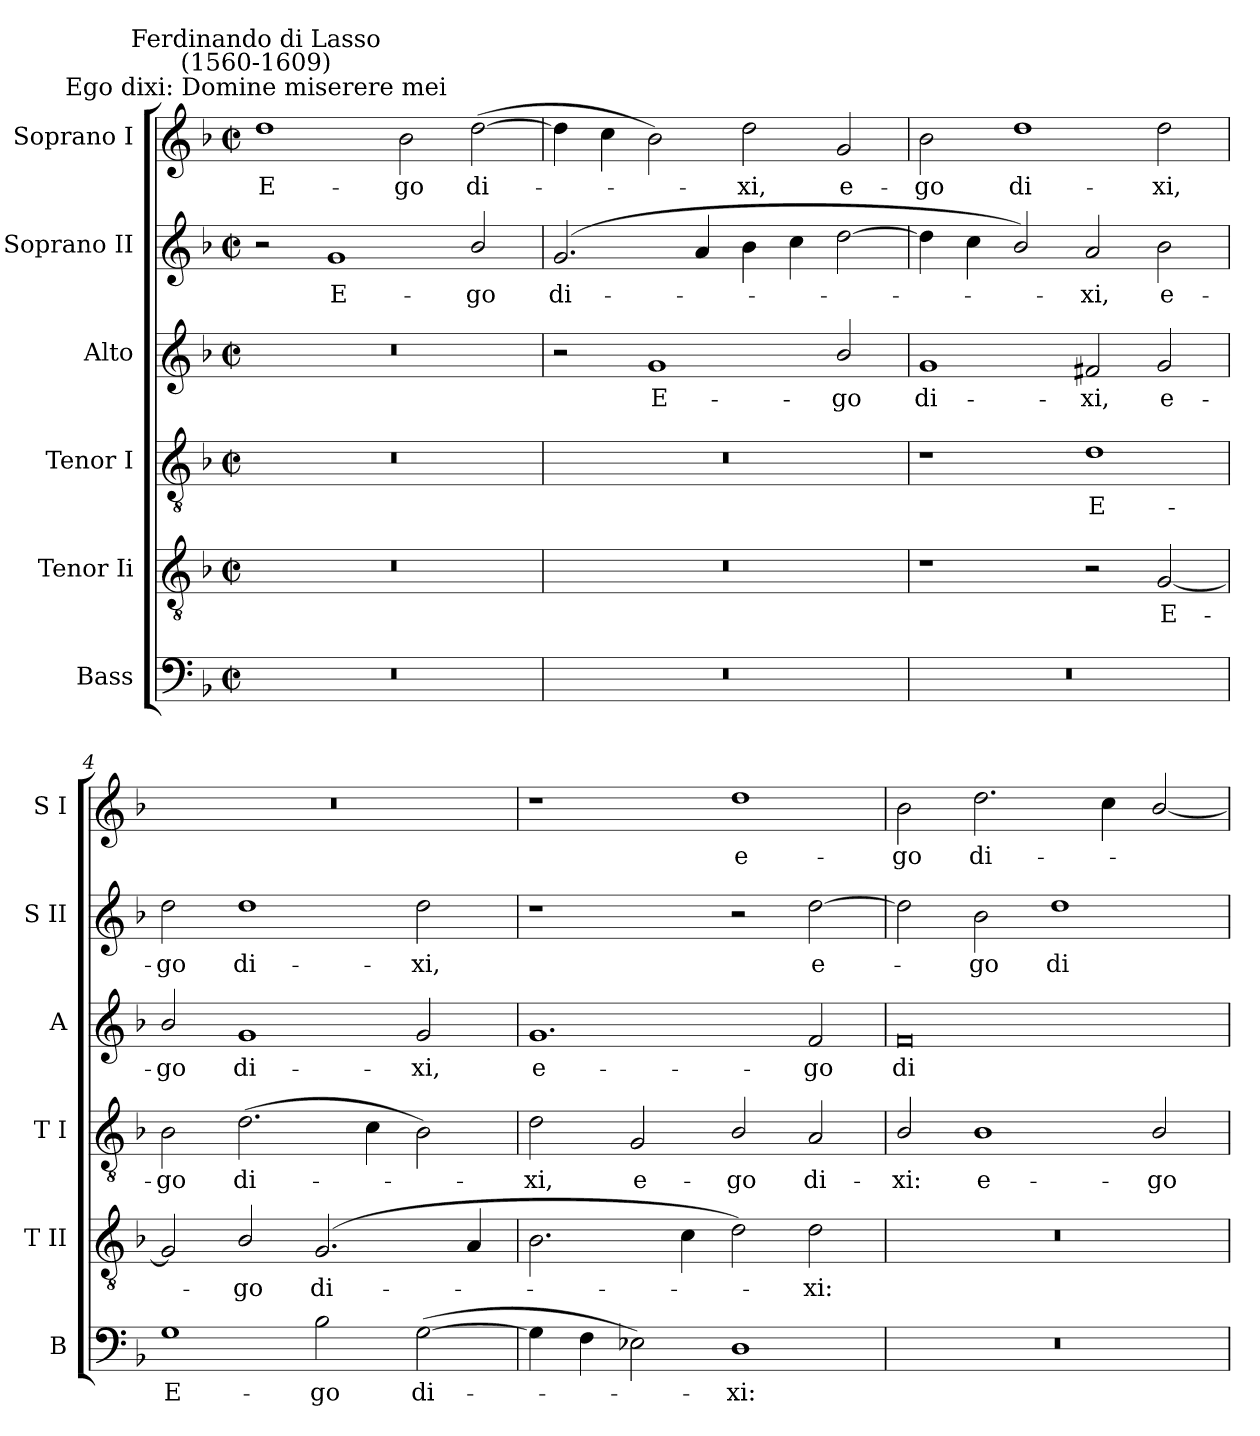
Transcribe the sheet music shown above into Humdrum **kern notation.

**kern	**text	**kern	**text	**kern	**text	**kern	**text	**kern	**text	**kern	**text
*part6	*part6	*part5	*part5	*part4	*part4	*part3	*part3	*part2	*part2	*part1	*part1
*staff6	*staff6	*staff5	*staff5	*staff4	*staff4	*staff3	*staff3	*staff2	*staff2	*staff1	*staff1
*I"Bass	*	*I"Tenor Ii	*	*I"Tenor I	*	*I"Alto	*	*I"Soprano II	*	*I"Soprano I	*
*I'B	*	*I'T II	*	*I'T I	*	*I'A	*	*I'S II	*	*I'S I	*
*clefF4	*	*clefGv2	*	*clefGv2	*	*clefG2	*	*clefG2	*	*clefG2	*
*k[b-]	*	*k[b-]	*	*k[b-]	*	*k[b-]	*	*k[b-]	*	*k[b-]	*
*F:	*	*F:	*	*F:	*	*F:	*	*F:	*	*F:	*
*M4/2	*	*M4/2	*	*M4/2	*	*M4/2	*	*M4/2	*	*M4/2	*
*met(c|)	*	*met(c|)	*	*met(c|)	*	*met(c|)	*	*met(c|)	*	*met(c|)	*
=1	=1	=1	=1	=1	=1	=1	=1	=1	=1	=1	=1
!	!	!	!	!	!	!	!	!	!	!LO:TX:a:cj:t=Ego dixi&colon; Domine miserere mei	!
!	!	!	!	!	!	!	!	!	!	!LO:TX:a:cj:t=Ferdinando di Lasso\n(1560-1609)	!
!	!	!	!	!	!	!	!	!	!	!	!LO:LY:b
0r	.	0r	.	0r	.	0r	.	2r	.	1dd	E-
!	!	!	!	!	!	!	!	!	!LO:LY:b	!	!
.	.	.	.	.	.	.	.	1g	E-	.	.
!	!	!	!	!	!	!	!	!	!	!	!LO:LY:b
.	.	.	.	.	.	.	.	.	.	2b-	-go
!	!	!	!	!	!	!	!	!	!LO:LY:b	!	!LO:LY:b
.	.	.	.	.	.	.	.	2b-/	-go	(>[2dd	di-
=2	=2	=2	=2	=2	=2	=2	=2	=2	=2	=2	=2
!	!	!	!	!	!	!	!	!	!LO:LY:b	!	!
0r	.	0r	.	0r	.	2r	.	(>2.g	di-	4dd]	.
.	.	.	.	.	.	.	.	.	.	4cc	.
!	!	!	!	!	!	!	!LO:LY:b	!	!	!	!
.	.	.	.	.	.	1g	E-	.	.	2b-)	.
.	.	.	.	.	.	.	.	4a	.	.	.
!	!	!	!	!	!	!	!	!	!	!	!LO:LY:b
.	.	.	.	.	.	.	.	4b-	.	2dd	xi,
.	.	.	.	.	.	.	.	4cc	.	.	.
!	!	!	!	!	!	!	!LO:LY:b	!	!	!	!LO:LY:b
.	.	.	.	.	.	2b-/	-go	[2dd	.	2g	e-
=3	=3	=3	=3	=3	=3	=3	=3	=3	=3	=3	=3
!	!	!	!	!	!	!	!LO:LY:b	!	!	!	!LO:LY:b
0r	.	1r	.	1r	.	1g	di-	4dd]	.	2b-	-go
.	.	.	.	.	.	.	.	4cc	.	.	.
!	!	!	!	!	!	!	!	!	!	!	!LO:LY:b
.	.	.	.	.	.	.	.	2b-/)	.	1dd	di-
!	!	!	!	!	!LO:LY:b	!	!LO:LY:b	!	!LO:LY:b	!	!
.	.	2r	.	1d	E-	2f#X	-xi,	2a	xi,	.	.
!	!	!	!LO:LY:b	!	!	!	!LO:LY:b	!	!LO:LY:b	!	!LO:LY:b
.	.	[2G	E-	.	.	2g	e-	2b-	e-	2dd	-xi,
=4	=4	=4	=4	=4	=4	=4	=4	=4	=4	=4	=4
!	!LO:LY:b	!	!	!	!LO:LY:b	!	!LO:LY:b	!	!LO:LY:b	!	!
1G	E-	2G]	.	2B-	-go	2b-/	-go	2dd	-go	0r	.
!	!	!	!LO:LY:b	!	!LO:LY:b	!	!LO:LY:b	!	!LO:LY:b	!	!
.	.	2B-/	-go	(>2.d	di-	1g	di-	1dd	di-	.	.
!	!LO:LY:b	!	!LO:LY:b	!	!	!	!	!	!	!	!
2B-	-go	(>2.G	di-	.	.	.	.	.	.	.	.
.	.	.	.	4c	.	.	.	.	.	.	.
!	!LO:LY:b	!	!	!	!	!	!LO:LY:b	!	!LO:LY:b	!	!
(>[2G	di-	.	.	2B-)	.	2g	-xi,	2dd	-xi,	.	.
.	.	4A	.	.	.	.	.	.	.	.	.
=5	=5	=5	=5	=5	=5	=5	=5	=5	=5	=5	=5
!	!	!	!	!	!LO:LY:b	!	!LO:LY:b	!	!	!	!
4G]	.	2.B-	.	2d	xi,	1.g	e-	1r	.	1r	.
4F	.	.	.	.	.	.	.	.	.	.	.
!	!	!	!	!	!LO:LY:b	!	!	!	!	!	!
2E-X)	.	.	.	2G	e-	.	.	.	.	.	.
.	.	4c	.	.	.	.	.	.	.	.	.
!	!LO:LY:b	!	!	!	!LO:LY:b	!	!	!	!	!	!LO:LY:b
1D	xi:	2d)	.	2B-/	-go	.	.	2r	.	1dd	e-
!	!	!	!LO:LY:b	!	!LO:LY:b	!	!LO:LY:b	!	!LO:LY:b	!	!
.	.	2d	xi:	2A	di-	2f	-go	[2dd	e-	.	.
=6	=6	=6	=6	=6	=6	=6	=6	=6	=6	=6	=6
!	!	!	!	!	!LO:LY:b	!	!LO:LY:b	!	!	!	!LO:LY:b
0r	.	0r	.	2B-/	-xi:	0f	di-	2dd]	.	2b-	-go
!	!	!	!	!	!LO:LY:b	!	!	!	!LO:LY:b	!	!LO:LY:b
.	.	.	.	1B-	e-	.	.	2b-	go	2.dd	di-
!	!	!	!	!	!	!	!	!	!LO:LY:b	!	!
.	.	.	.	.	.	.	.	1dd	di-	.	.
.	.	.	.	.	.	.	.	.	.	4cc	.
!	!	!	!	!	!LO:LY:b	!	!	!	!	!	!
.	.	.	.	2B-/	-go	.	.	.	.	[2b-/	.
=	=	=	=	=	=	=	=	=	=	=	=
*-	*-	*-	*-	*-	*-	*-	*-	*-	*-	*-	*-
